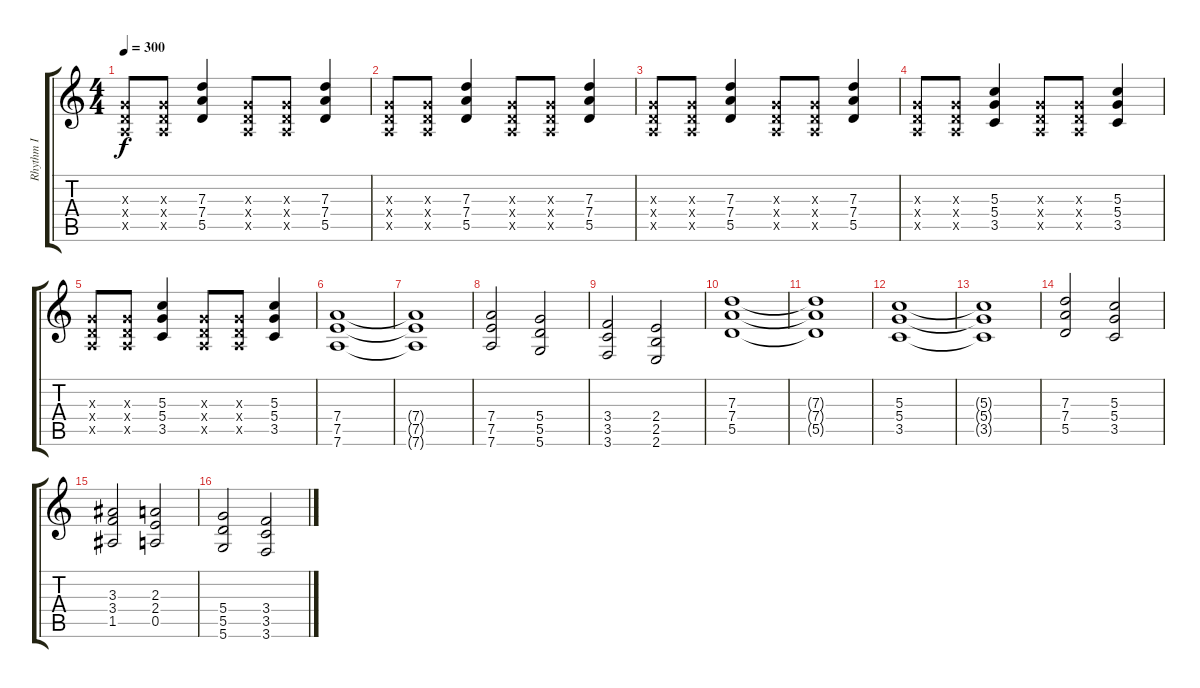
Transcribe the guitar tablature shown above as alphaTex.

\track ("Rhythm I" "Rhythm I") {instrument distortionguitar}
\staff {score tabs}
\tuning (E4 B3 G3 D3 A2 D2) {hide}
\ts (4 4)
\tempo 300
\clef g2
\ks c
(0.3{x} 0.4{x} 0.5{x}).8{dy f} (0.3{x} 0.4{x} 0.5{x}).8 (7.3 7.4 5.5).4 (0.3{x} 0.4{x} 0.5{x}).8 (0.3{x} 0.4{x} 0.5{x}).8 (7.3 7.4 5.5).4 |
(0.3{x} 0.4{x} 0.5{x}).8 (0.3{x} 0.4{x} 0.5{x}).8 (7.3 7.4 5.5).4 (0.3{x} 0.4{x} 0.5{x}).8 (0.3{x} 0.4{x} 0.5{x}).8 (7.3 7.4 5.5).4 |
(0.3{x} 0.4{x} 0.5{x}).8 (0.3{x} 0.4{x} 0.5{x}).8 (7.3 7.4 5.5).4 (0.3{x} 0.4{x} 0.5{x}).8 (0.3{x} 0.4{x} 0.5{x}).8 (7.3 7.4 5.5).4 |
(0.3{x} 0.4{x} 0.5{x}).8 (0.3{x} 0.4{x} 0.5{x}).8 (5.3 5.4 3.5).4 (0.3{x} 0.4{x} 0.5{x}).8 (0.3{x} 0.4{x} 0.5{x}).8 (5.3 5.4 3.5).4 |
(0.3{x} 0.4{x} 0.5{x}).8 (0.3{x} 0.4{x} 0.5{x}).8 (5.3 5.4 3.5).4 (0.3{x} 0.4{x} 0.5{x}).8 (0.3{x} 0.4{x} 0.5{x}).8 (5.3 5.4 3.5).4 |
(7.4 7.5 7.6).1 |
(7.4{t} 7.5{t} 7.6{t}).1 |
(7.4 7.5 7.6).2 (5.4 5.5 5.6).2 |
(3.4 3.5 3.6).2 (2.4 2.5 2.6).2 |
(7.3 7.4 5.5).1 |
(7.3{t} 7.4{t} 5.5{t}).1 |
(5.3 5.4 3.5).1 |
(5.3{t} 5.4{t} 3.5{t}).1 |
(7.3 7.4 5.5).2 (5.3 5.4 3.5).2 |
(3.3 3.4 1.5).2 (2.3 2.4 0.5).2 |
(5.4 5.5 5.6).2 (3.4 3.5 3.6).2
